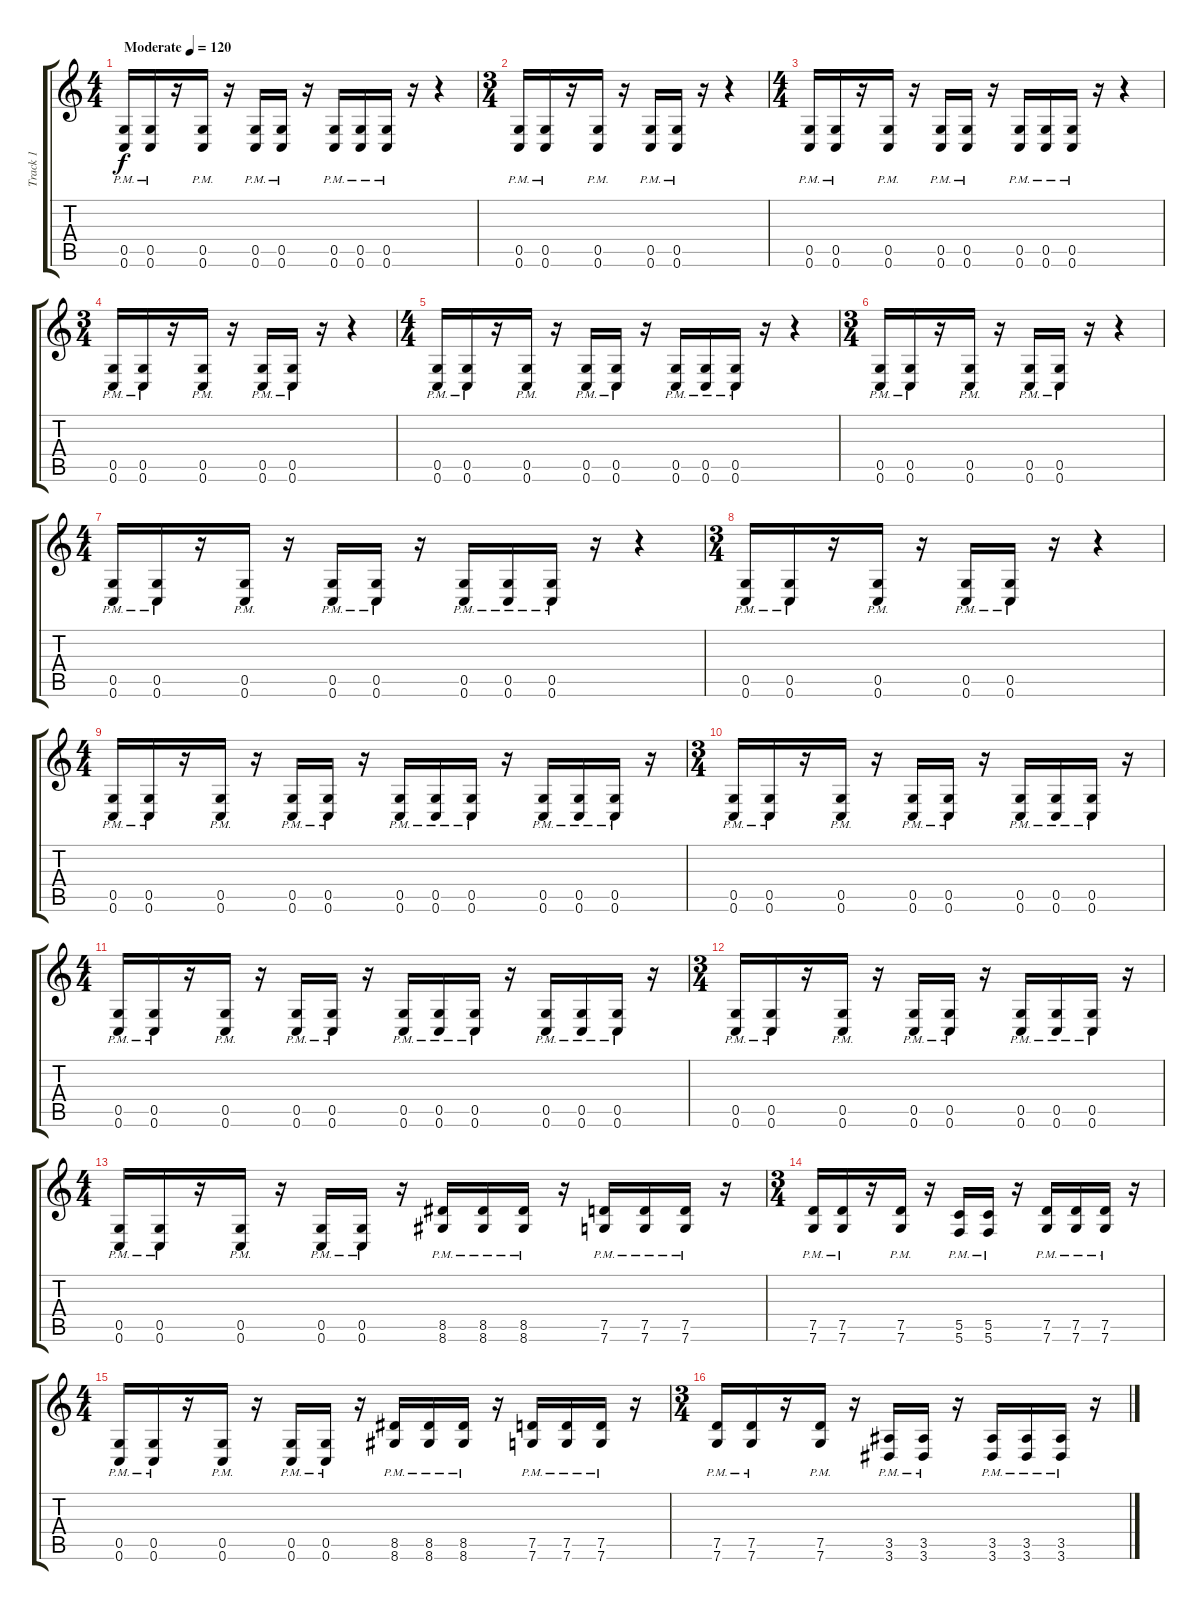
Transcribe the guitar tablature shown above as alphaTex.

\track ("Track 1" "Track 1") {instrument distortionguitar}
\staff {score tabs}
\tuning (D4 A3 F3 C3 G2 C2) {hide}
\ts (4 4)
\tempo (120 "Moderate")
\clef g2
\ks c
(0.5{pm} 0.6{pm}).16{dy f instrument distortionguitar} (0.5{pm} 0.6{pm}).16 r.16 (0.5{pm} 0.6{pm}).16 r.16 (0.5{pm} 0.6{pm}).16 (0.5{pm} 0.6{pm}).16 r.16 (0.5{pm} 0.6{pm}).16 (0.5{pm} 0.6{pm}).16 (0.5{pm} 0.6{pm}).16 r.16 r.4 |
\ts (3 4)
(0.5{pm} 0.6{pm}).16 (0.5{pm} 0.6{pm}).16 r.16 (0.5{pm} 0.6{pm}).16 r.16 (0.5{pm} 0.6{pm}).16 (0.5{pm} 0.6{pm}).16 r.16 r.4 |
\ts (4 4)
(0.5{pm} 0.6{pm}).16 (0.5{pm} 0.6{pm}).16 r.16 (0.5{pm} 0.6{pm}).16 r.16 (0.5{pm} 0.6{pm}).16 (0.5{pm} 0.6{pm}).16 r.16 (0.5{pm} 0.6{pm}).16 (0.5{pm} 0.6{pm}).16 (0.5{pm} 0.6{pm}).16 r.16 r.4 |
\ts (3 4)
(0.5{pm} 0.6{pm}).16 (0.5{pm} 0.6{pm}).16 r.16 (0.5{pm} 0.6{pm}).16 r.16 (0.5{pm} 0.6{pm}).16 (0.5{pm} 0.6{pm}).16 r.16 r.4 |
\ts (4 4)
(0.5{pm} 0.6{pm}).16 (0.5{pm} 0.6{pm}).16 r.16 (0.5{pm} 0.6{pm}).16 r.16 (0.5{pm} 0.6{pm}).16 (0.5{pm} 0.6{pm}).16 r.16 (0.5{pm} 0.6{pm}).16 (0.5{pm} 0.6{pm}).16 (0.5{pm} 0.6{pm}).16 r.16 r.4 |
\ts (3 4)
(0.5{pm} 0.6{pm}).16 (0.5{pm} 0.6{pm}).16 r.16 (0.5{pm} 0.6{pm}).16 r.16 (0.5{pm} 0.6{pm}).16 (0.5{pm} 0.6{pm}).16 r.16 r.4 |
\ts (4 4)
(0.5{pm} 0.6{pm}).16 (0.5{pm} 0.6{pm}).16 r.16 (0.5{pm} 0.6{pm}).16 r.16 (0.5{pm} 0.6{pm}).16 (0.5{pm} 0.6{pm}).16 r.16 (0.5{pm} 0.6{pm}).16 (0.5{pm} 0.6{pm}).16 (0.5{pm} 0.6{pm}).16 r.16 r.4 |
\ts (3 4)
(0.5{pm} 0.6{pm}).16 (0.5{pm} 0.6{pm}).16 r.16 (0.5{pm} 0.6{pm}).16 r.16 (0.5{pm} 0.6{pm}).16 (0.5{pm} 0.6{pm}).16 r.16 r.4 |
\ts (4 4)
(0.5{pm} 0.6{pm}).16 (0.5{pm} 0.6{pm}).16 r.16 (0.5{pm} 0.6{pm}).16 r.16 (0.5{pm} 0.6{pm}).16 (0.5{pm} 0.6{pm}).16 r.16 (0.5{pm} 0.6{pm}).16 (0.5{pm} 0.6{pm}).16 (0.5{pm} 0.6{pm}).16 r.16 (0.5{pm} 0.6{pm}).16 (0.5{pm} 0.6{pm}).16 (0.5{pm} 0.6{pm}).16 r.16 |
\ts (3 4)
(0.5{pm} 0.6{pm}).16 (0.5{pm} 0.6{pm}).16 r.16 (0.5{pm} 0.6{pm}).16 r.16 (0.5{pm} 0.6{pm}).16 (0.5{pm} 0.6{pm}).16 r.16 (0.5{pm} 0.6{pm}).16 (0.5{pm} 0.6{pm}).16 (0.5{pm} 0.6{pm}).16 r.16 |
\ts (4 4)
(0.5{pm} 0.6{pm}).16 (0.5{pm} 0.6{pm}).16 r.16 (0.5{pm} 0.6{pm}).16 r.16 (0.5{pm} 0.6{pm}).16 (0.5{pm} 0.6{pm}).16 r.16 (0.5{pm} 0.6{pm}).16 (0.5{pm} 0.6{pm}).16 (0.5{pm} 0.6{pm}).16 r.16 (0.5{pm} 0.6{pm}).16 (0.5{pm} 0.6{pm}).16 (0.5{pm} 0.6{pm}).16 r.16 |
\ts (3 4)
(0.5{pm} 0.6{pm}).16 (0.5{pm} 0.6{pm}).16 r.16 (0.5{pm} 0.6{pm}).16 r.16 (0.5{pm} 0.6{pm}).16 (0.5{pm} 0.6{pm}).16 r.16 (0.5{pm} 0.6{pm}).16 (0.5{pm} 0.6{pm}).16 (0.5{pm} 0.6{pm}).16 r.16 |
\ts (4 4)
(0.5{pm} 0.6{pm}).16 (0.5{pm} 0.6{pm}).16 r.16 (0.5{pm} 0.6{pm}).16 r.16 (0.5{pm} 0.6{pm}).16 (0.5{pm} 0.6{pm}).16 r.16 (8.5{pm} 8.6{pm}).16 (8.5{pm} 8.6{pm}).16 (8.5{pm} 8.6{pm}).16 r.16 (7.5{pm} 7.6{pm}).16 (7.5{pm} 7.6{pm}).16 (7.5{pm} 7.6{pm}).16 r.16 |
\ts (3 4)
(7.5{pm} 7.6{pm}).16 (7.5{pm} 7.6{pm}).16 r.16 (7.5{pm} 7.6{pm}).16 r.16 (5.5{pm} 5.6{pm}).16 (5.5{pm} 5.6{pm}).16 r.16 (7.5{pm} 7.6{pm}).16 (7.5{pm} 7.6{pm}).16 (7.5{pm} 7.6{pm}).16 r.16 |
\ts (4 4)
(0.5{pm} 0.6{pm}).16 (0.5{pm} 0.6{pm}).16 r.16 (0.5{pm} 0.6{pm}).16 r.16 (0.5{pm} 0.6{pm}).16 (0.5{pm} 0.6{pm}).16 r.16 (8.5{pm} 8.6{pm}).16 (8.5{pm} 8.6{pm}).16 (8.5{pm} 8.6{pm}).16 r.16 (7.5{pm} 7.6{pm}).16 (7.5{pm} 7.6{pm}).16 (7.5{pm} 7.6{pm}).16 r.16 |
\ts (3 4)
(7.5{pm} 7.6{pm}).16 (7.5{pm} 7.6{pm}).16 r.16 (7.5{pm} 7.6{pm}).16 r.16 (3.5{pm} 3.6{pm}).16 (3.5{pm} 3.6{pm}).16 r.16 (3.5{pm} 3.6{pm}).16 (3.5{pm} 3.6{pm}).16 (3.5{pm} 3.6{pm}).16 r.16
